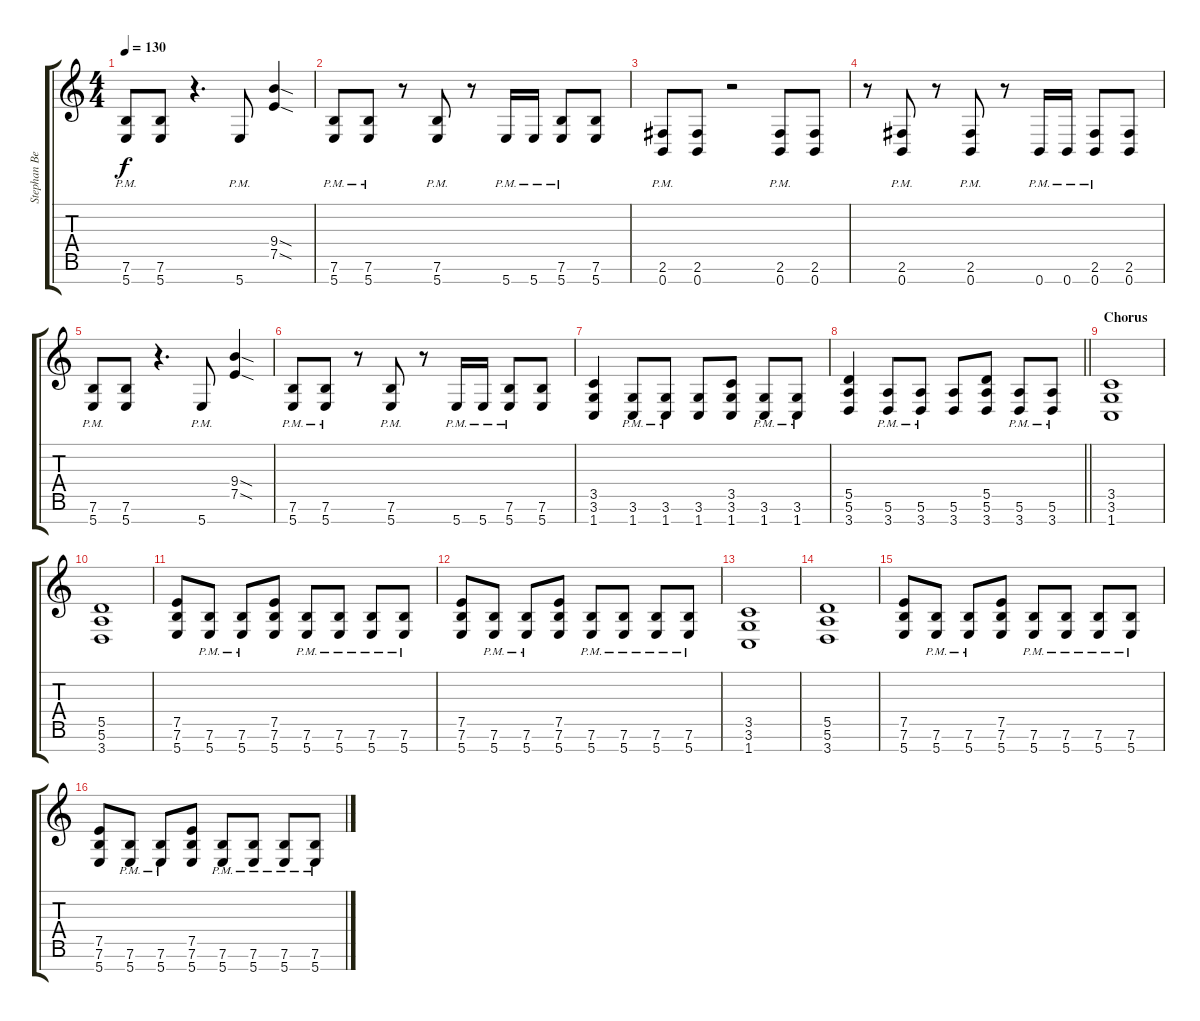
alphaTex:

\track ("Stephan Benfante" "Stephan Be") {instrument distortionguitar}
\staff {score tabs}
\tuning (E4 B3 G3 D3 A2 E2 B1) {hide}
\ts (4 4)
\tempo 130
\clef g2
\ks c
(7.6{pm} 5.7{pm}).8{dy f} (7.6 5.7).8 r.4{d} 5.7{pm}.8 (9.4{sod} 7.5{sod}).4 |
(7.6{pm} 5.7{pm}).8 (7.6{pm} 5.7{pm}).8 r.8 (7.6{pm} 5.7{pm}).8 r.8 5.7{pm}.16 5.7{pm}.16 (7.6{pm} 5.7{pm}).8 (7.6 5.7).8 |
(2.6{pm} 0.7{pm}).8 (2.6 0.7).8 r.2 (2.6{pm} 0.7{pm}).8 (2.6 0.7).8 |
r.8 (2.6{pm} 0.7{pm}).8 r.8 (2.6{pm} 0.7{pm}).8 r.8 0.7{pm}.16 0.7{pm}.16 (2.6{pm} 0.7{pm}).8 (2.6 0.7).8 |
(7.6{pm} 5.7{pm}).8 (7.6 5.7).8 r.4{d} 5.7{pm}.8 (9.4{sod} 7.5{sod}).4 |
(7.6{pm} 5.7{pm}).8 (7.6{pm} 5.7{pm}).8 r.8 (7.6{pm} 5.7{pm}).8 r.8 5.7{pm}.16 5.7{pm}.16 (7.6{pm} 5.7{pm}).8 (7.6 5.7).8 |
(3.5 3.6 1.7).4 (3.6{pm} 1.7{pm}).8 (3.6{pm} 1.7{pm}).8 (3.6 1.7).8 (3.5 3.6 1.7).8 (3.6{pm} 1.7{pm}).8 (3.6{pm} 1.7{pm}).8 |
\barLineRight lightlight
(5.5 5.6 3.7).4 (5.6{pm} 3.7{pm}).8 (5.6{pm} 3.7{pm}).8 (5.6 3.7).8 (5.5 5.6 3.7).8 (5.6{pm} 3.7{pm}).8 (5.6{pm} 3.7{pm}).8 |
\section ("" "Chorus")
(3.5 3.6 1.7).1 |
(5.5 5.6 3.7).1 |
(7.5 7.6 5.7).8 (7.6{pm} 5.7{pm}).8 (7.6{pm} 5.7{pm}).8 (7.5 7.6 5.7).8 (7.6{pm} 5.7{pm}).8 (7.6{pm} 5.7{pm}).8 (7.6{pm} 5.7{pm}).8 (7.6{pm} 5.7{pm}).8 |
(7.5 7.6 5.7).8 (7.6{pm} 5.7{pm}).8 (7.6{pm} 5.7{pm}).8 (7.5 7.6 5.7).8 (7.6{pm} 5.7{pm}).8 (7.6{pm} 5.7{pm}).8 (7.6{pm} 5.7{pm}).8 (7.6{pm} 5.7{pm}).8 |
(3.5 3.6 1.7).1 |
(5.5 5.6 3.7).1 |
(7.5 7.6 5.7).8 (7.6{pm} 5.7{pm}).8 (7.6{pm} 5.7{pm}).8 (7.5 7.6 5.7).8 (7.6{pm} 5.7{pm}).8 (7.6{pm} 5.7{pm}).8 (7.6{pm} 5.7{pm}).8 (7.6{pm} 5.7{pm}).8 |
(7.5 7.6 5.7).8 (7.6{pm} 5.7{pm}).8 (7.6{pm} 5.7{pm}).8 (7.5 7.6 5.7).8 (7.6{pm} 5.7{pm}).8 (7.6{pm} 5.7{pm}).8 (7.6{pm} 5.7{pm}).8 (7.6{pm} 5.7{pm}).8
